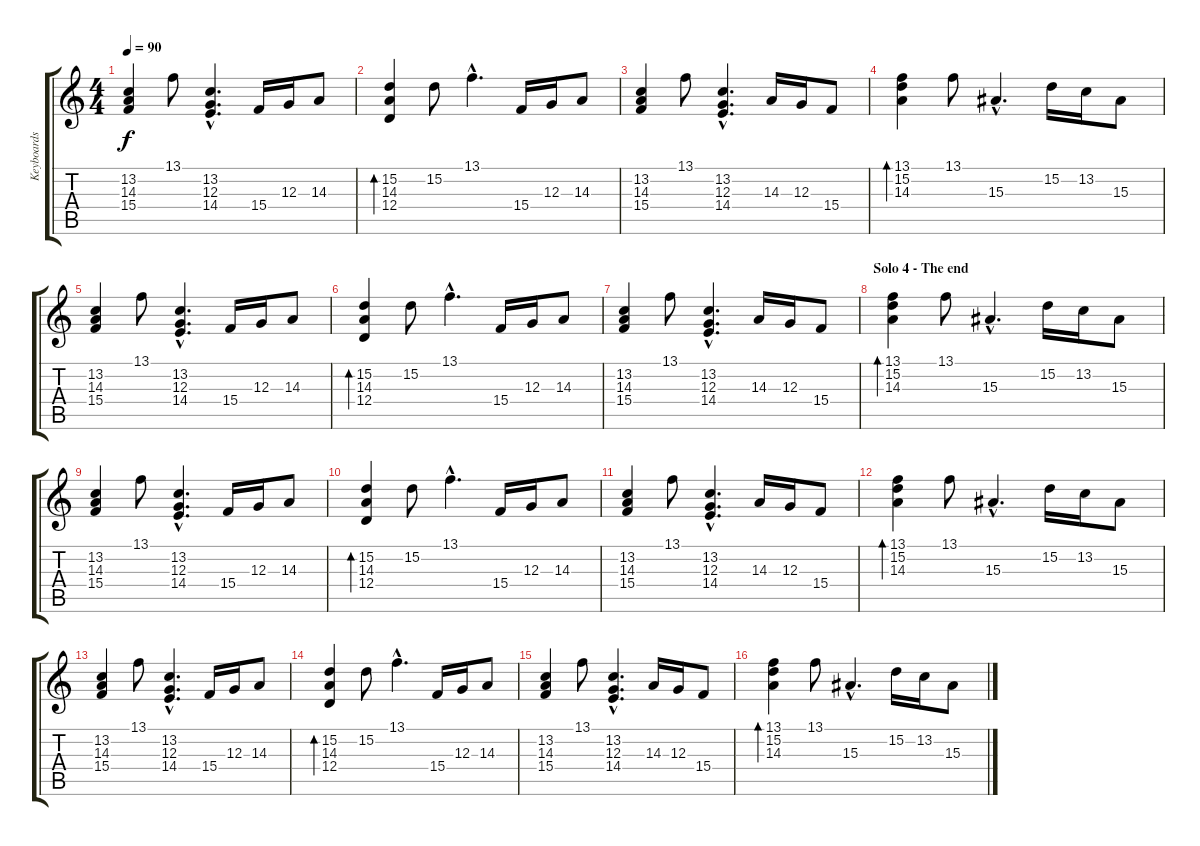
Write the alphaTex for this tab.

\track ("Keyboards (2)" "Keyboards ") {instrument brightacousticpiano}
\staff {score tabs}
\tuning (E4 B3 G3 D3 A2 D2) {hide}
\ts (4 4)
\tempo 90
\clef g2
\ks c
(13.2 14.3 15.4).4{dy f} 13.1.8 (13.2{hac} 12.3{hac} 14.4{hac}).4{d} 15.4.16 12.3.16 14.3.8 |
(15.2 14.3 12.4).4{bd 120} 15.2.8 13.1{hac}.4{d} 15.4.16 12.3.16 14.3.8 |
(13.2 14.3 15.4).4 13.1.8 (13.2{hac} 12.3{hac} 14.4{hac}).4{d} 14.3.16 12.3.16 15.4.8 |
(13.1 15.2 14.3).4{bd 120} 13.1.8 15.3{hac}.4{d} 15.2.16 13.2.16 15.3.8 |
(13.2 14.3 15.4).4 13.1.8 (13.2{hac} 12.3{hac} 14.4{hac}).4{d} 15.4.16 12.3.16 14.3.8 |
(15.2 14.3 12.4).4{bd 120} 15.2.8 13.1{hac}.4{d} 15.4.16 12.3.16 14.3.8 |
(13.2 14.3 15.4).4 13.1.8 (13.2{hac} 12.3{hac} 14.4{hac}).4{d} 14.3.16 12.3.16 15.4.8 |
\section ("" "Solo 4 - The end")
(13.1 15.2 14.3).4{bd 120} 13.1.8 15.3{hac}.4{d} 15.2.16 13.2.16 15.3.8 |
(13.2 14.3 15.4).4 13.1.8 (13.2{hac} 12.3{hac} 14.4{hac}).4{d} 15.4.16 12.3.16 14.3.8 |
(15.2 14.3 12.4).4{bd 120} 15.2.8 13.1{hac}.4{d} 15.4.16 12.3.16 14.3.8 |
(13.2 14.3 15.4).4 13.1.8 (13.2{hac} 12.3{hac} 14.4{hac}).4{d} 14.3.16 12.3.16 15.4.8 |
(13.1 15.2 14.3).4{bd 120} 13.1.8 15.3{hac}.4{d} 15.2.16 13.2.16 15.3.8 |
(13.2 14.3 15.4).4 13.1.8 (13.2{hac} 12.3{hac} 14.4{hac}).4{d} 15.4.16 12.3.16 14.3.8 |
(15.2 14.3 12.4).4{bd 120} 15.2.8 13.1{hac}.4{d} 15.4.16 12.3.16 14.3.8 |
(13.2 14.3 15.4).4 13.1.8 (13.2{hac} 12.3{hac} 14.4{hac}).4{d} 14.3.16 12.3.16 15.4.8 |
(13.1 15.2 14.3).4{bd 120 volume 8} 13.1.8 15.3{hac}.4{d} 15.2.16 13.2.16 15.3.8
